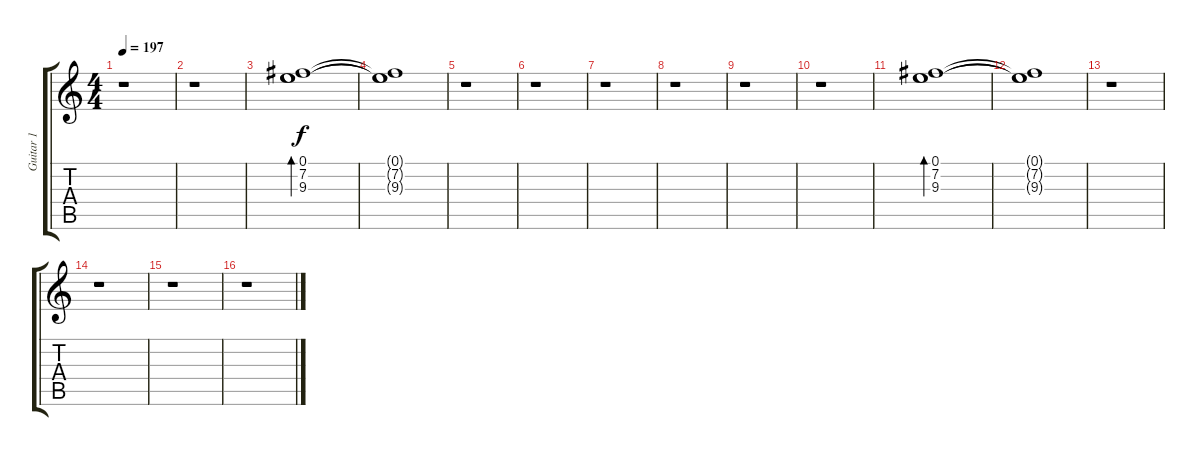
\track ("Guitar 1" "Guitar 1") {instrument distortionguitar}
\staff {score tabs}
\tuning (E4 B3 G3 D3 A2 E2) {hide}
\ts (4 4)
\tempo 197
\clef g2
\ks c
r.1{dy f} |
r.1 |
(0.1 7.2 9.3).1{bd 480 volume 13 balance 8} |
(0.1{t} 7.2{t} 9.3{t}).1{volume 2} |
r.1 |
r.1 |
r.1 |
r.1 |
r.1 |
r.1 |
(0.1 7.2 9.3).1{bd 480 volume 13 balance 8} |
(0.1{t} 7.2{t} 9.3{t}).1{volume 2} |
r.1 |
r.1 |
r.1 |
r.1
